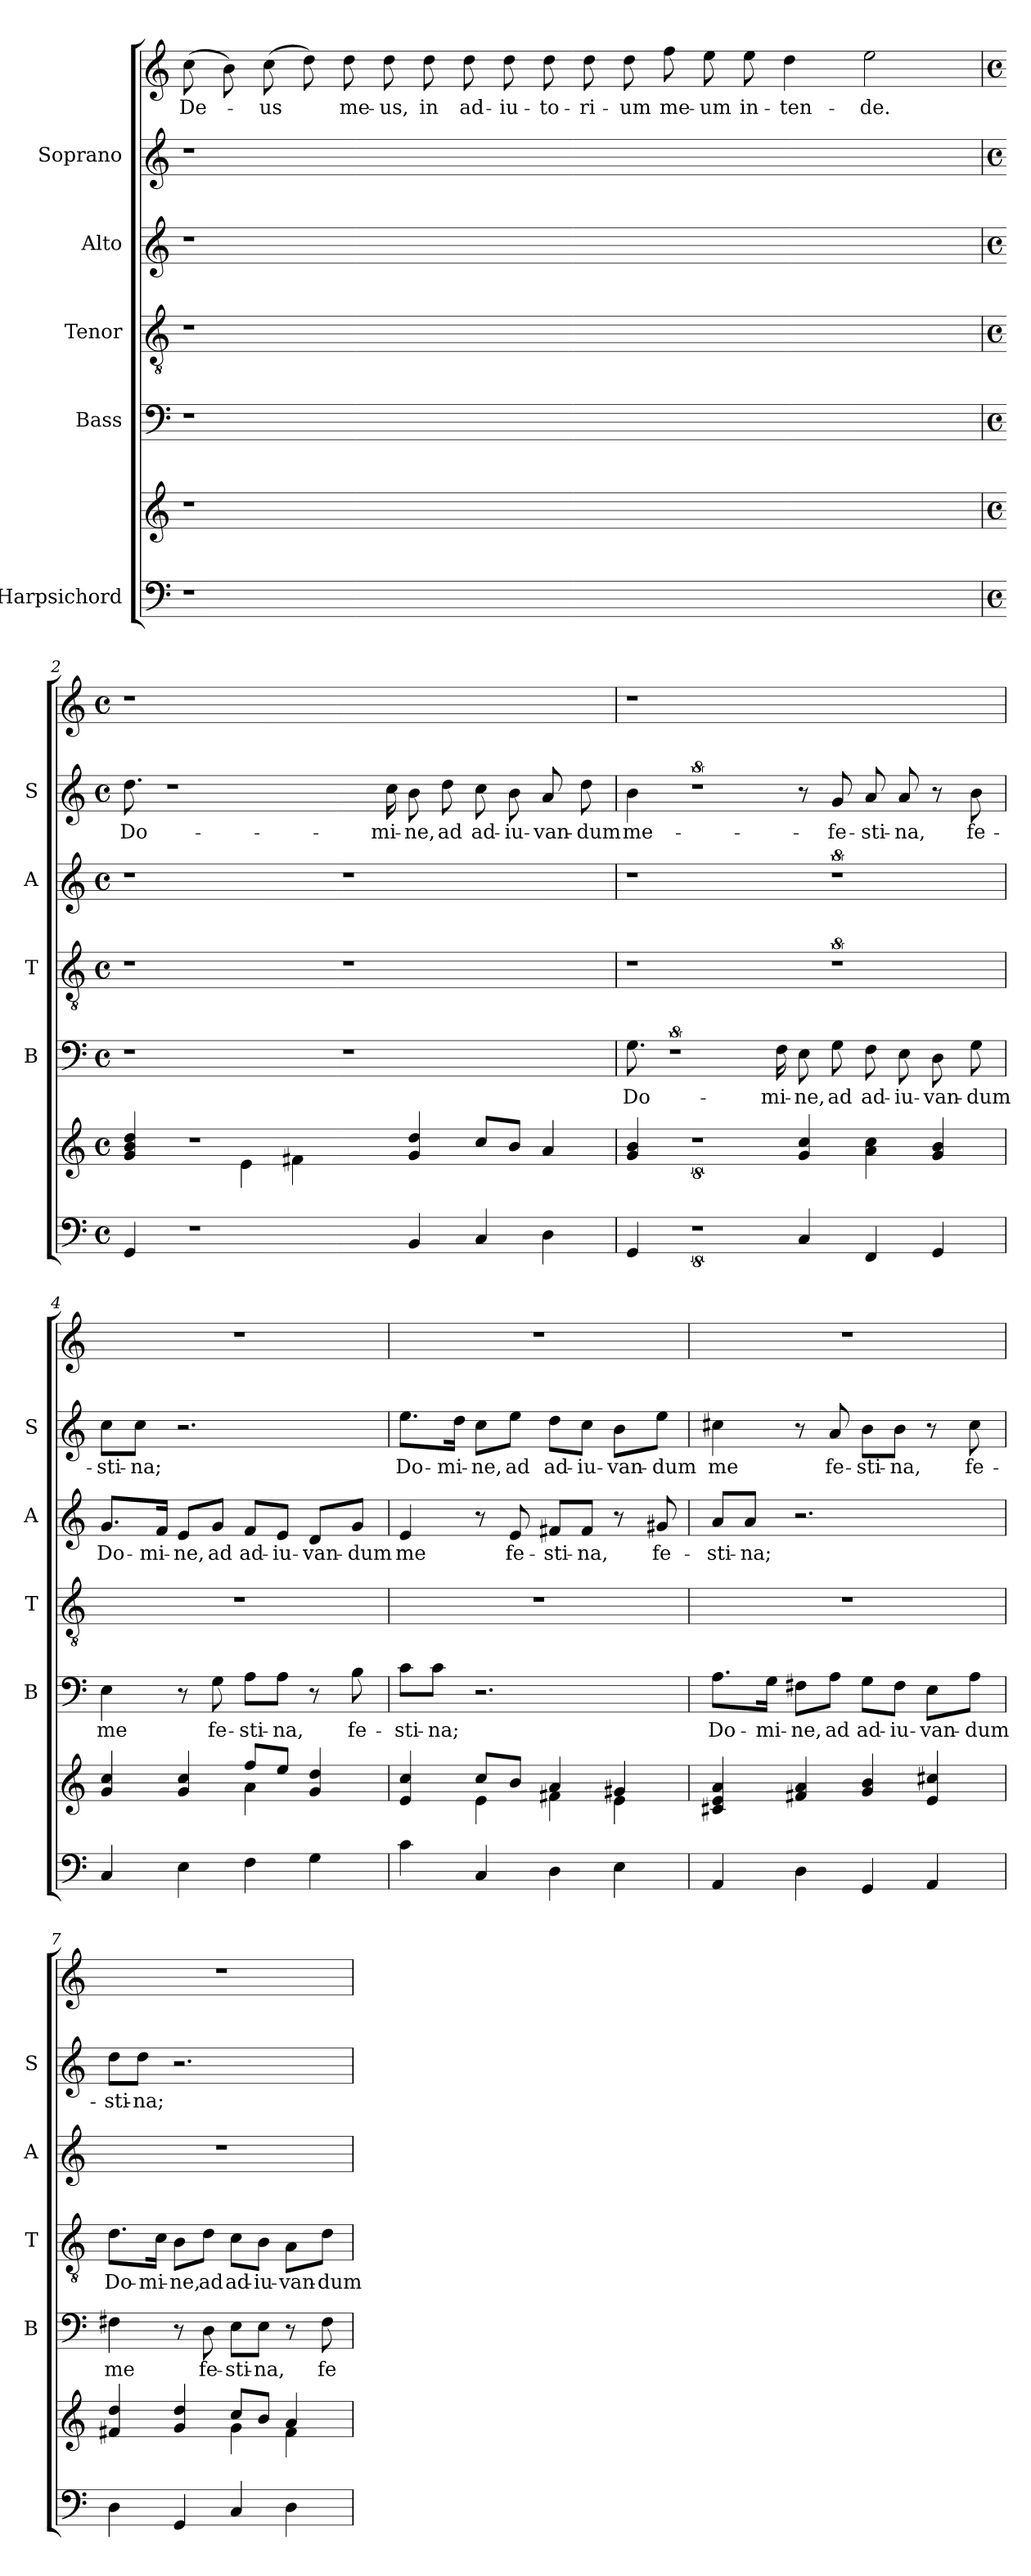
**kern	**kern	**kern	**text	**kern	**text	**kern	**text	**kern	**text	**kern	**text
*part6	*part6	*part5	*part5	*part4	*part4	*part3	*part3	*part2	*part2	*part1	*part1
*staff7	*staff6	*staff5	*staff5	*staff4	*staff4	*staff3	*staff3	*staff2	*staff2	*staff1	*staff1
*I"Harpsichord	*	*I"Bass	*	*I"Tenor	*	*I"Alto	*	*I"Soprano	*	*	*
*	*	*I'B	*	*I'T	*	*I'A	*	*I'S	*	*	*
*clefF4	*clefG2	*clefF4	*	*clefGv2	*	*clefG2	*	*clefG2	*	*clefG2	*
*k[]	*k[]	*k[]	*	*k[]	*	*k[]	*	*k[]	*	*k[]	*
*C:	*C:	*C:	*	*C:	*	*C:	*	*C:	*	*C:	*
=1	=1	=1	=1	=1	=1	=1	=1	=1	=1	=1	=1
1r	1r	1r	.	1r	.	1r	.	1r	.	(8cc	De-
.	.	.	.	.	.	.	.	.	.	8b)	.
.	.	.	.	.	.	.	.	.	.	(8cc	-us
.	.	.	.	.	.	.	.	.	.	8dd)	.
.	.	.	.	.	.	.	.	.	.	8dd	me-
.	.	.	.	.	.	.	.	.	.	8dd	-us,
.	.	.	.	.	.	.	.	.	.	8dd	in
.	.	.	.	.	.	.	.	.	.	8dd	ad-
1ryy	1ryy	1ryy	.	1ryy	.	1ryy	.	1ryy	.	8dd	-iu-
.	.	.	.	.	.	.	.	.	.	8dd	-to-
.	.	.	.	.	.	.	.	.	.	8dd	-ri-
.	.	.	.	.	.	.	.	.	.	8dd	-um
.	.	.	.	.	.	.	.	.	.	8ff	me-
.	.	.	.	.	.	.	.	.	.	8ee	-um
.	.	.	.	.	.	.	.	.	.	8ee	in-
.	.	.	.	.	.	.	.	.	.	4dd	-ten-
2ryy	2ryy	2ryy	.	2ryy	.	2ryy	.	2ryy	.	.	.
.	.	.	.	.	.	.	.	.	.	2ee	-de.
8ryy	8ryy	8ryy	.	8ryy	.	8ryy	.	8ryy	.	.	.
!!LO:LB:g=z
=2	=2	=2	=2	=2	=2	=2	=2	=2	=2	=2	=2
*M4/4	*M4/4	*M4/4	*	*M4/4	*	*M4/4	*	*M4/4	*	*M4/4	*
*met(c)	*met(c)	*met(c)	*	*met(c)	*	*met(c)	*	*met(c)	*	*met(c)	*
*	*^	*	*	*	*	*	*	*	*	*	*
4GG/	4g/ 4b/ 4dd/	4ryy	1r	.	1r	.	1r	.	8.dd\	Do-	1r	.
.	.	.	.	.	.	.	.	.	1r	.	.	.
1r	1r	4ryy	.	.	.	.	.	.	.	.	.	.
.	.	4e\	.	.	.	.	.	.	.	.	.	.
.	.	4f#X\	.	.	.	.	.	.	.	.	.	.
.	.	1ryy	1r	.	1r	.	1r	.	.	.	1ryy	.
.	.	.	.	.	.	.	.	.	16cc\	-mi-	.	.
4BB/	4g/ 4dd/	.	.	.	.	.	.	.	8b\	-ne,	.	.
.	.	.	.	.	.	.	.	.	8dd\	ad	.	.
4C/	8cc/L	.	.	.	.	.	.	.	8cc\	ad-	.	.
.	8b/J	.	.	.	.	.	.	.	8b\	-iu-	.	.
4D\	4a/	.	.	.	.	.	.	.	8a/	-van-	.	.
.	.	.	.	.	.	.	.	.	8dd\	-dum	.	.
*	*v	*v	*	*	*	*	*	*	*	*	*	*
=3	=3	=3	=3	=3	=3	=3	=3	=3	=3	=3	=3
4GG/	4g/ 4b/	8.G\	Do-	1r	.	1r	.	4b\	me-	1r	.
.	.	8%5r	.	.	.	.	.	.	.	.	.
8%5r	8%5r	.	.	.	.	.	.	8%5r	.	.	.
.	.	16F\	-mi-	.	.	.	.	.	.	.	.
4C/	4g/ 4cc/	8E\	-ne,	.	.	.	.	8r	.	.	.
.	.	8G\	ad	8%5r	.	8%5r	.	8g/	-fe-	2ryy	.
4FF/	4a\ 4cc\	8F\	ad-	.	.	.	.	8a/	-sti-	.	.
.	.	8E\	-iu-	.	.	.	.	8a/	-na,	.	.
4GG/	4g/ 4b/	8D\	-van-	.	.	.	.	8r	.	.	.
.	.	8G\	-dum	.	.	.	.	8b\	fe-	8ryy	.
=4	=4	=4	=4	=4	=4	=4	=4	=4	=4	=4	=4
*	*^	*	*	*	*	*	*	*	*	*	*
4C/	4g/ 4cc/	2ryy	4E\	me	1r	.	8.g/L	Do-	8cc\L	-sti-	1r	.
.	.	.	.	.	.	.	.	.	8cc\J	-na;	.	.
.	.	.	.	.	.	.	16f/Jk	-mi-	.	.	.	.
4E\	4g/ 4cc/	.	8r	.	.	.	8e/L	-ne,	2.r	.	.	.
.	.	.	8G\	fe-	.	.	8g/J	ad	.	.	.	.
4F\	8ff/L	4a\	8A\L	-sti-	.	.	8f/L	ad-	.	.	.	.
.	8ee/J	.	8A\J	-na,	.	.	8e/J	-iu-	.	.	.	.
4G\	4g/ 4dd/	4ryy	8r	.	.	.	8d/L	-van-	.	.	.	.
.	.	.	8B\	fe-	.	.	8g/J	-dum	.	.	.	.
=5	=5	=5	=5	=5	=5	=5	=5	=5	=5	=5	=5	=5
4c\	4e/ 4cc/	4ryy	8c\L	-sti-	1r	.	4e/	me	8.ee\L	Do-	1r	.
.	.	.	8c\J	-na;	.	.	.	.	.	.	.	.
.	.	.	.	.	.	.	.	.	16dd\Jk	-mi-	.	.
4C/	8cc/L	4e\	2.r	.	.	.	8r	.	8cc\L	-ne,	.	.
.	8b/J	.	.	.	.	.	8e/	fe-	8ee\J	ad	.	.
4D\	4a/	4f#X\	.	.	.	.	8f#X/L	-sti-	8dd\L	ad-	.	.
.	.	.	.	.	.	.	8f#/J	-na,	8cc\J	-iu-	.	.
4E\	4g#X/	4e\	.	.	.	.	8r	.	8b\L	-van-	.	.
.	.	.	.	.	.	.	8g#X/	fe-	8ee\J	-dum	.	.
*	*v	*v	*	*	*	*	*	*	*	*	*	*
!!LO:PB:g=z
=6	=6	=6	=6	=6	=6	=6	=6	=6	=6	=6	=6
4AA/	4c#X/ 4e/ 4a/	8.A\L	Do-	1r	.	8a/L	-sti-	4cc#X\	me	1r	.
.	.	.	.	.	.	8a/J	-na;	.	.	.	.
.	.	16G\Jk	-mi-	.	.	.	.	.	.	.	.
4D\	4f#X/ 4a/	8F#X\L	-ne,	.	.	2.r	.	8r	.	.	.
.	.	8A\J	ad	.	.	.	.	8a/	fe-	.	.
4GG/	4g/ 4b/	8G\L	ad-	.	.	.	.	8b\L	-sti-	.	.
.	.	8F#\J	-iu-	.	.	.	.	8b\J	-na,	.	.
4AA/	4e/ 4cc#X/	8E\L	-van-	.	.	.	.	8r	.	.	.
.	.	8A\J	-dum	.	.	.	.	8cc#\	fe-	.	.
=7	=7	=7	=7	=7	=7	=7	=7	=7	=7	=7	=7
*	*^	*	*	*	*	*	*	*	*	*	*
4D\	4f#X/ 4dd/	4ryy	4F#X\	me	8.d\L	Do-	1r	.	8dd\L	-sti-	1r	.
.	.	.	.	.	.	.	.	.	8dd\J	-na;	.	.
.	.	.	.	.	16c\Jk	-mi-	.	.	.	.	.	.
4GG/	4g/ 4dd/	4ryy	8r	.	8B\L	-ne,	.	.	2.r	.	.	.
.	.	.	8D\	fe-	8d\J	ad	.	.	.	.	.	.
4C/	8cc/L	4g\	8E\L	-sti-	8c\L	ad-	.	.	.	.	.	.
.	8b/J	.	8E\J	-na,	8B\J	-iu-	.	.	.	.	.	.
4D\	4a/	4f#\	8r	.	8A\L	-van-	.	.	.	.	.	.
.	.	.	8F#\	fe-	8d\J	-dum	.	.	.	.	.	.
*	*v	*v	*	*	*	*	*	*	*	*	*	*
=	=	=	=	=	=	=	=	=	=	=	=
*-	*-	*-	*-	*-	*-	*-	*-	*-	*-	*-	*-
